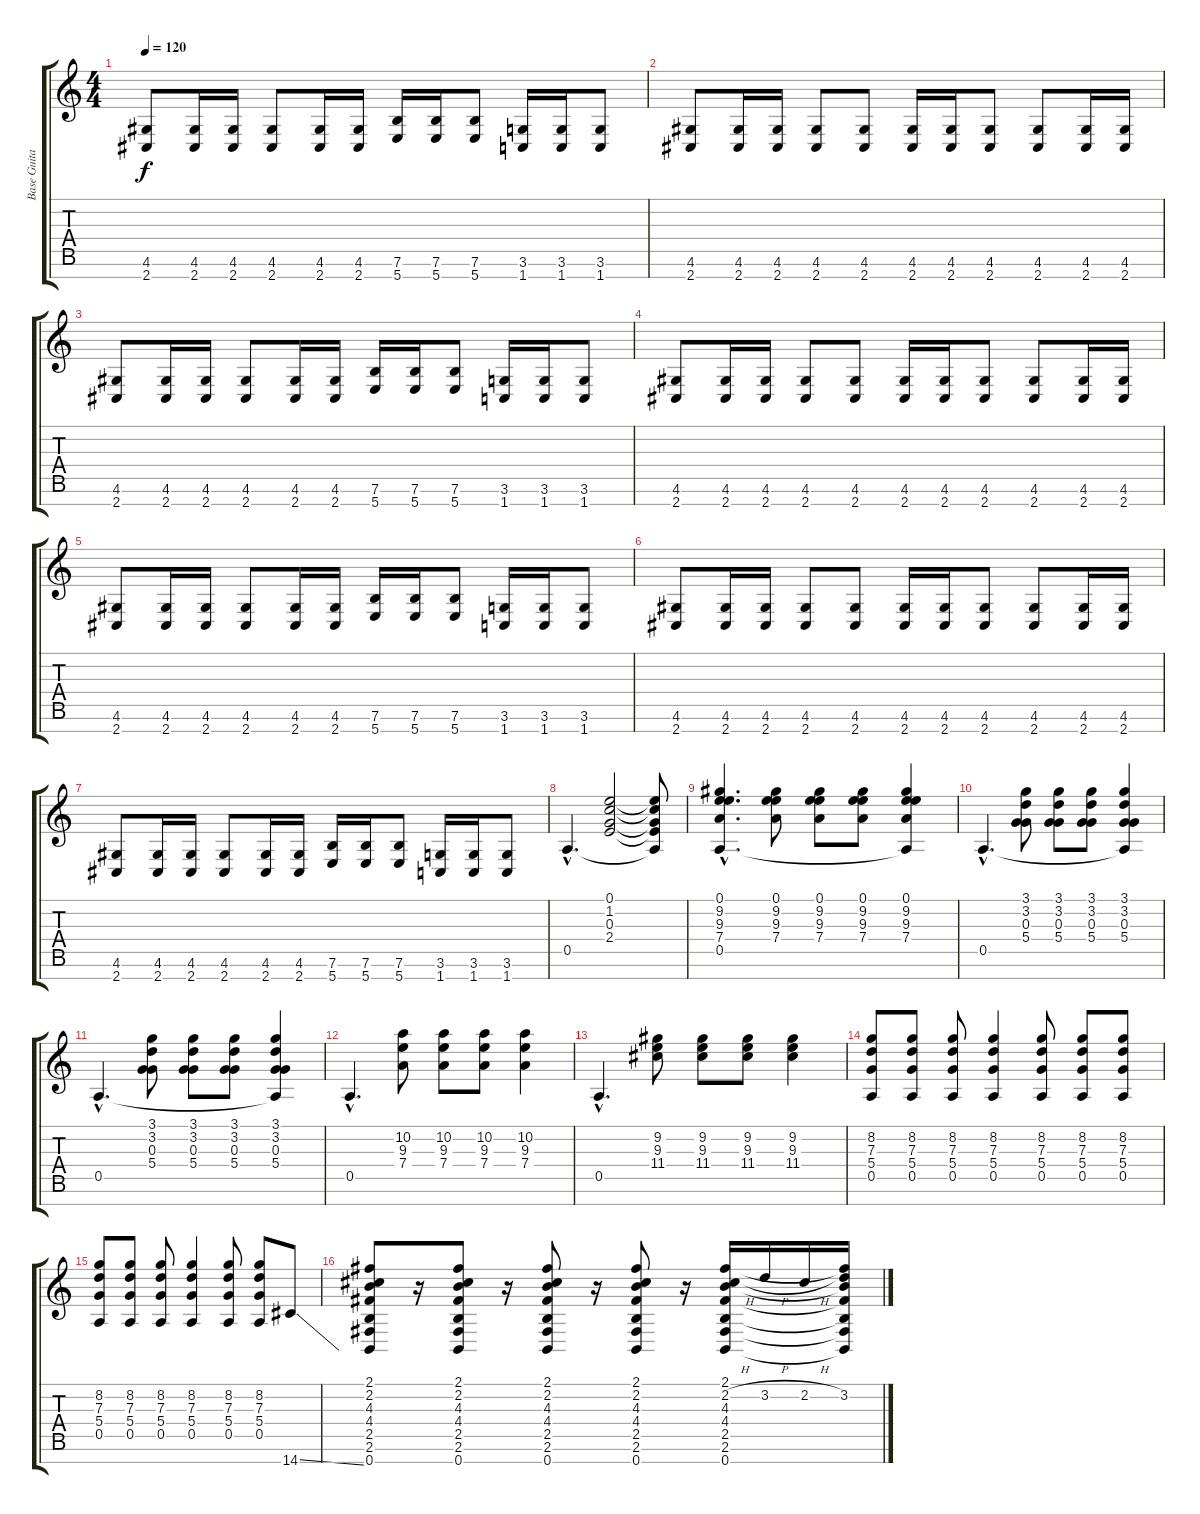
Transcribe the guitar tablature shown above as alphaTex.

\track ("Base Guitar" "Base Guita") {instrument overdrivenguitar}
\staff {score tabs}
\tuning (E4 B3 G3 D3 A2 E2 B1) {hide}
\ts (4 4)
\tempo 120
\clef g2
\ks c
(4.6 2.7).8{dy f} (4.6 2.7).16 (4.6 2.7).16 (4.6 2.7).8 (4.6 2.7).16 (4.6 2.7).16 (7.6 5.7).16 (7.6 5.7).16 (7.6 5.7).8 (3.6 1.7).16 (3.6 1.7).16 (3.6 1.7).8 |
(4.6 2.7).8 (4.6 2.7).16 (4.6 2.7).16 (4.6 2.7).8 (4.6 2.7).8 (4.6 2.7).16 (4.6 2.7).16 (4.6 2.7).8 (4.6 2.7).8 (4.6 2.7).16 (4.6 2.7).16 |
(4.6 2.7).8 (4.6 2.7).16 (4.6 2.7).16 (4.6 2.7).8 (4.6 2.7).16 (4.6 2.7).16 (7.6 5.7).16 (7.6 5.7).16 (7.6 5.7).8 (3.6 1.7).16 (3.6 1.7).16 (3.6 1.7).8 |
(4.6 2.7).8 (4.6 2.7).16 (4.6 2.7).16 (4.6 2.7).8 (4.6 2.7).8 (4.6 2.7).16 (4.6 2.7).16 (4.6 2.7).8 (4.6 2.7).8 (4.6 2.7).16 (4.6 2.7).16 |
(4.6 2.7).8 (4.6 2.7).16 (4.6 2.7).16 (4.6 2.7).8 (4.6 2.7).16 (4.6 2.7).16 (7.6 5.7).16 (7.6 5.7).16 (7.6 5.7).8 (3.6 1.7).16 (3.6 1.7).16 (3.6 1.7).8 |
(4.6 2.7).8 (4.6 2.7).16 (4.6 2.7).16 (4.6 2.7).8 (4.6 2.7).8 (4.6 2.7).16 (4.6 2.7).16 (4.6 2.7).8 (4.6 2.7).8 (4.6 2.7).16 (4.6 2.7).16 |
(4.6 2.7).8 (4.6 2.7).16 (4.6 2.7).16 (4.6 2.7).8 (4.6 2.7).16 (4.6 2.7).16 (7.6 5.7).16 (7.6 5.7).16 (7.6 5.7).8 (3.6 1.7).16 (3.6 1.7).16 (3.6 1.7).8 |
0.5{hac}.4{d} (0.1 1.2 0.3 2.4).2 (0.1{t} 1.2{t} 0.3{t} 2.4{t} 0.5{t}).8 |
(0.1{hac} 9.2{hac} 9.3{hac} 7.4{hac} 0.5{hac}).4{d} (0.1 9.2 9.3 7.4).8 (0.1 9.2 9.3 7.4).8 (0.1 9.2 9.3 7.4).8 (0.1 9.2 9.3 7.4 0.5{t}).4 |
0.5{hac}.4{d} (3.1 3.2 0.3 5.4).8 (3.1 3.2 0.3 5.4).8 (3.1 3.2 0.3 5.4).8 (3.1 3.2 0.3 5.4 0.5{t}).4 |
0.5{hac}.4{d} (3.1 3.2 0.3 5.4).8 (3.1 3.2 0.3 5.4).8 (3.1 3.2 0.3 5.4).8 (3.1 3.2 0.3 5.4 0.5{t}).4 |
0.5{hac}.4{d} (10.2 9.3 7.4).8 (10.2 9.3 7.4).8 (10.2 9.3 7.4).8 (10.2 9.3 7.4).4 |
0.5{hac}.4{d} (9.2 9.3 11.4).8 (9.2 9.3 11.4).8 (9.2 9.3 11.4).8 (9.2 9.3 11.4).4 |
(8.2 7.3 5.4 0.5).8 (8.2 7.3 5.4 0.5).8 (8.2 7.3 5.4 0.5).8 (8.2 7.3 5.4 0.5).4 (8.2 7.3 5.4 0.5).8 (8.2 7.3 5.4 0.5).8 (8.2 7.3 5.4 0.5).8 |
(8.2 7.3 5.4 0.5).8 (8.2 7.3 5.4 0.5).8 (8.2 7.3 5.4 0.5).8 (8.2 7.3 5.4 0.5).4 (8.2 7.3 5.4 0.5).8 (8.2 7.3 5.4 0.5).8 14.7{ss}.8 |
(2.1 2.2 4.3 4.4 2.5 2.6 0.7).8 r.16 (2.1 2.2 4.3 4.4 2.5 2.6 0.7).8 r.16 (2.1 2.2 4.3 4.4 2.5 2.6 0.7).8 r.16 (2.1 2.2 4.3 4.4 2.5 2.6 0.7).8 r.16 (2.1 2.2{h} 4.3 4.4 2.5 2.6 0.7).16 3.2{h}.16 2.2{h}.16 (2.1{t} 3.2 4.3{t} 4.4{t} 2.5{t} 2.6{t} 0.7{t}).16
